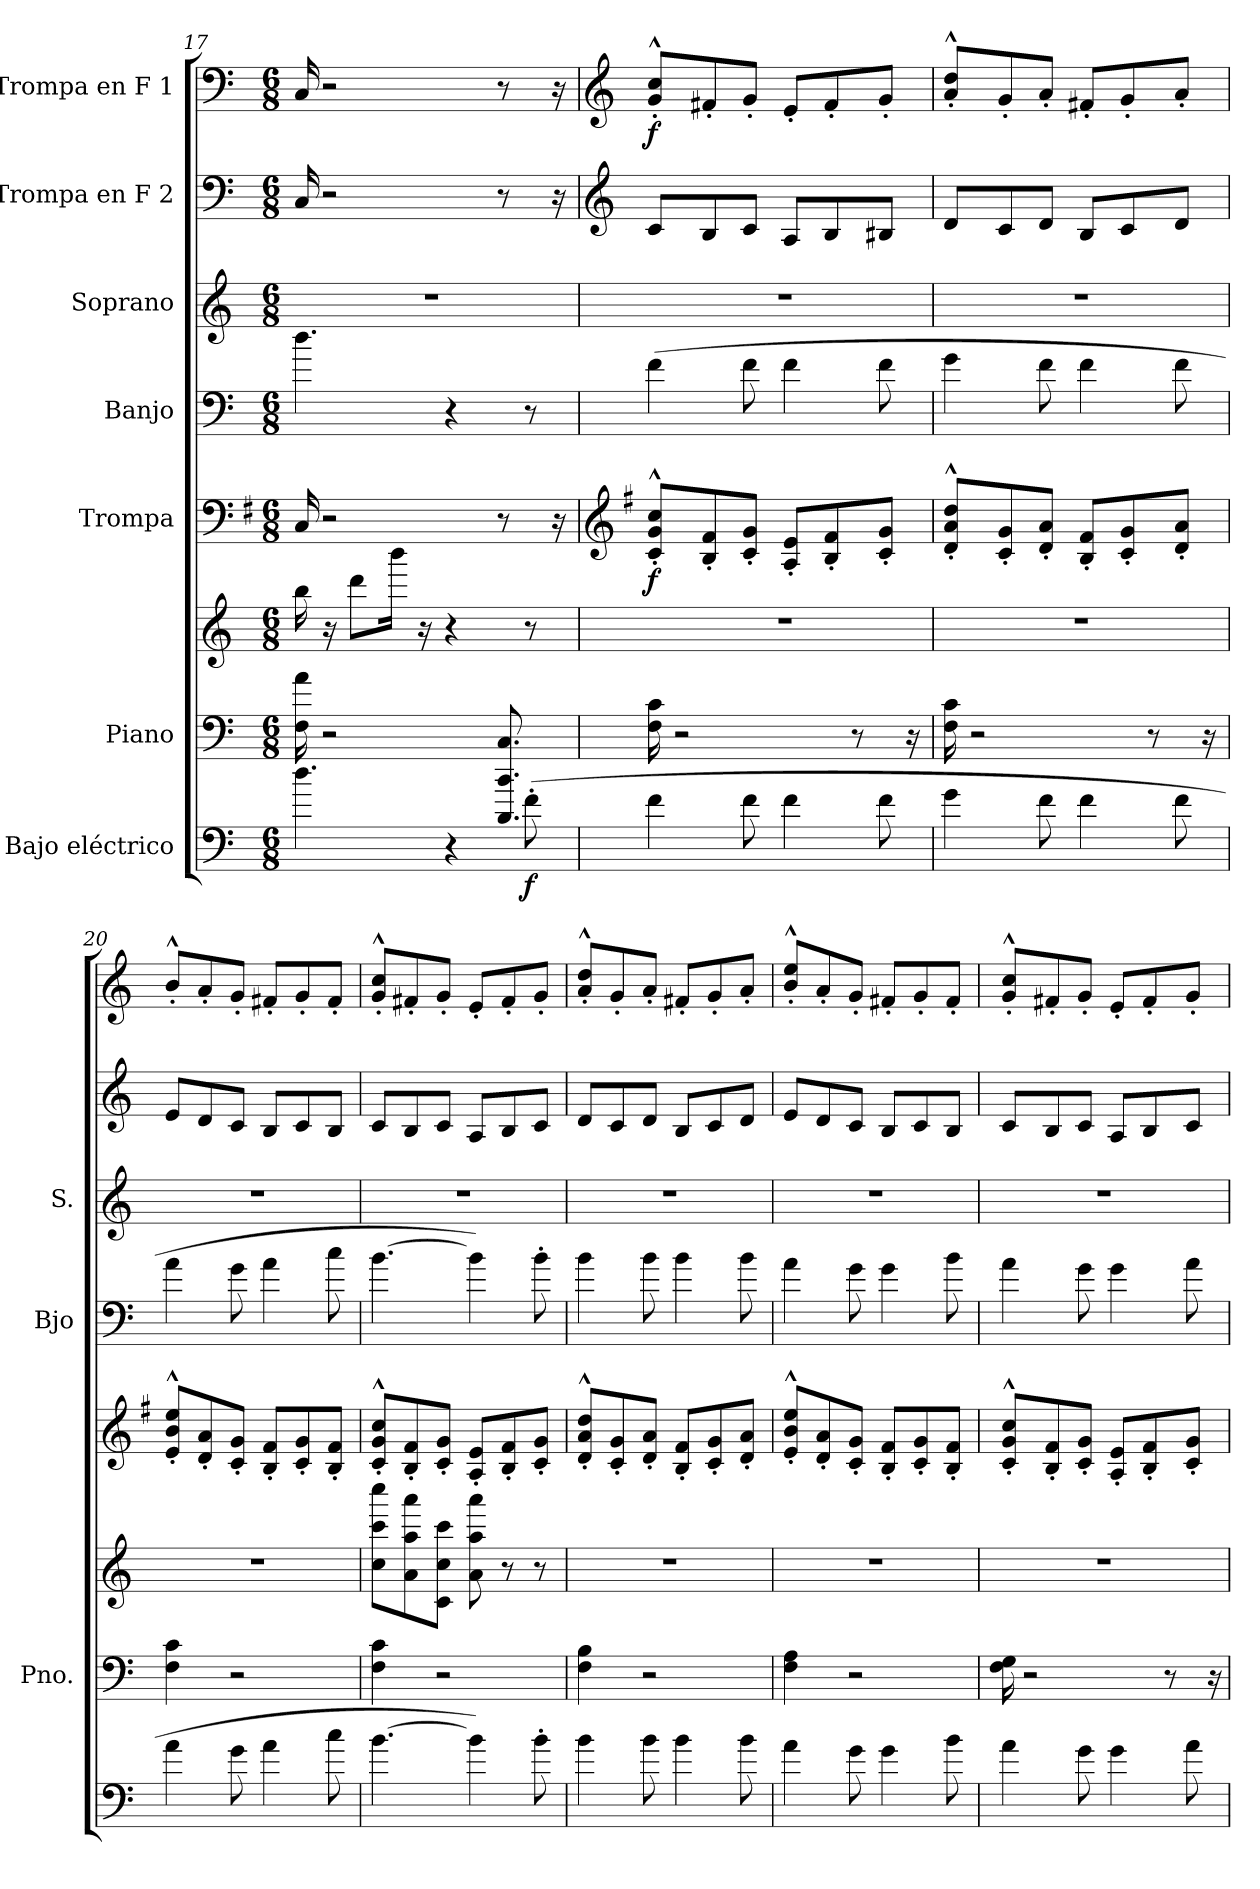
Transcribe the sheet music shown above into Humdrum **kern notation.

**kern	**dynam	**kern	**kern	**kern	**dynam	**kern	**kern	**kern	**kern	**dynam
*part7	*part7	*part6	*part6	*part5	*part5	*part4	*part3	*part2	*part1	*part1
*staff8	*staff8	*staff7	*staff6	*staff5	*staff5	*staff4	*staff3	*staff2	*staff1	*staff1
*I"Bajo eléctrico	*	*I"Piano	*	*I"Trompa	*	*I"Banjo	*I"Soprano	*I"Trompa en F 2	*I"Trompa en F 1	*
*	*	*I'Pno.	*	*	*	*I'Bjo	*I'S.	*	*	*
*clefF4	*	*clefF4	*clefG2	*clefF4	*	*clefF4	*clefG2	*clefF4	*clefF4	*
*ITrd7c12	*	*	*	*ITrd4c7	*	*ITrd7c12	*	*ITrd4c7	*ITrd4c7	*
*k[]	*	*k[]	*k[]	*k[]	*	*k[]	*k[]	*k[b-]	*k[b-]	*
*M6/8	*	*M6/8	*M6/8	*M6/8	*	*M6/8	*M6/8	*M6/8	*M6/8	*
=17	=17	=17	=17	=17	=17	=17	=17	=17	=17	=17
4.d\	.	16F\ 16a\	16bb\	16FF/	.	4.d\	2.r	16FF/	16FF/	.
.	.	2r	16r	2r	.	.	.	2r	2r	.
.	.	.	8ddd\L	.	.	.	.	.	.	.
.	.	.	16bbb\Jk	.	.	.	.	.	.	.
.	.	.	16r	.	.	.	.	.	.	.
4r	.	.	4r	.	.	4r	.	.	.	.
.	.	8.CCC/ 8.CC/ 8.C/	.	8r	.	.	.	8r	8r	.
!	!LO:DY:b	!	!	!	!	!	!	!	!	!
(>8F'\	f	.	8r	.	.	8r	.	.	.	.
.	.	.	.	16r	.	.	.	16r	16r	.
=18	=18	=18	=18	=18	=18	=18	=18	=18	=18	=18
*	*	*	*	*clefG2	*	*	*	*clefG2	*clefG2	*
*k[]	*	*k[]	*k[]	*k[]	*	*k[]	*k[]	*k[b-]	*k[b-]	*
!	!	!	!	!	!LO:DY:b	!	!	!	!	!LO:DY:b
4F\	.	16F\ 16c\	2.r	8F'^^/ 8c'^^/ 8f'^^/L	f	(>4F\	2.r	8F/L	8c'^^/ 8f'^^/L	f
.	.	2r	.	.	.	.	.	.	.	.
.	.	.	.	8E'/ 8B'/	.	.	.	8E/	8Bn'/	.
8F\	.	.	.	8F'/ 8c'/J	.	8F\	.	8F/J	8c'/J	.
4F\	.	.	.	8D'/ 8A'/L	.	4F\	.	8D/L	8A'/L	.
.	.	.	.	8E'/ 8B'/	.	.	.	8E/	8B'/	.
.	.	8r	.	.	.	.	.	.	.	.
8F\	.	.	.	8F'/ 8c'/J	.	8F\	.	8E#X/J	8c'/J	.
.	.	16r	.	.	.	.	.	.	.	.
=19	=19	=19	=19	=19	=19	=19	=19	=19	=19	=19
4G\	.	16F\ 16c\	2.r	8G'^^/ 8d'^^/ 8g'^^/L	.	4G\	2.r	8G/L	8d'^^/ 8g'^^/L	.
.	.	2r	.	.	.	.	.	.	.	.
.	.	.	.	8F'/ 8c'/	.	.	.	8F/	8c'/	.
8F\	.	.	.	8G'/ 8d'/J	.	8F\	.	8G/J	8d'/J	.
4F\	.	.	.	8E'/ 8B'/L	.	4F\	.	8E/L	8Bn'/L	.
.	.	.	.	8F'/ 8c'/	.	.	.	8F/	8c'/	.
.	.	8r	.	.	.	.	.	.	.	.
8F\	.	.	.	8G'/ 8d'/J	.	8F\	.	8G/J	8d'/J	.
.	.	16r	.	.	.	.	.	.	.	.
=20	=20	=20	=20	=20	=20	=20	=20	=20	=20	=20
4A\	.	4F\ 4c\	2.r	8A'^^/ 8e'^^/ 8a'^^/L	.	4A\	2.r	8A/L	8e'^^/L	.
.	.	.	.	8G'/ 8d'/	.	.	.	8G/	8d'/	.
8G\	.	2r	.	8F'/ 8c'/J	.	8G\	.	8F/J	8c'/J	.
4A\	.	.	.	8E'/ 8B'/L	.	4A\	.	8E/L	8Bn'/L	.
.	.	.	.	8F'/ 8c'/	.	.	.	8F/	8c'/	.
8c\	.	.	.	8E'/ 8B'/J	.	8c\	.	8E/J	8B'/J	.
=21	=21	=21	=21	=21	=21	=21	=21	=21	=21	=21
[4.B\	.	4F\ 4c\	8cc\ 8ccc\ 8cccc\L	8F'^^/ 8c'^^/ 8f'^^/L	.	[4.B\	2.r	8F/L	8c'^^/ 8f'^^/L	.
.	.	.	8a\ 8aa\ 8aaa\	8E'/ 8B'/	.	.	.	8E/	8Bn'/	.
.	.	2r	8c\ 8cc\ 8ccc\J	8F'/ 8c'/J	.	.	.	8F/J	8c'/J	.
4B\])	.	.	8a\ 8aa\ 8aaa\	8D'/ 8A'/L	.	4B\])	.	8D/L	8A'/L	.
.	.	.	8r	8E'/ 8B'/	.	.	.	8E/	8B'/	.
8B'\	.	.	8r	8F'/ 8c'/J	.	8B'\	.	8F/J	8c'/J	.
!!LO:LB:g=z
=22	=22	=22	=22	=22	=22	=22	=22	=22	=22	=22
4B\	.	4F\ 4B\	2.r	8G'^^/ 8d'^^/ 8g'^^/L	.	4B\	2.r	8G/L	8d'^^/ 8g'^^/L	.
.	.	.	.	8F'/ 8c'/	.	.	.	8F/	8c'/	.
8B\	.	2r	.	8G'/ 8d'/J	.	8B\	.	8G/J	8d'/J	.
4B\	.	.	.	8E'/ 8B'/L	.	4B\	.	8E/L	8Bn'/L	.
.	.	.	.	8F'/ 8c'/	.	.	.	8F/	8c'/	.
8B\	.	.	.	8G'/ 8d'/J	.	8B\	.	8G/J	8d'/J	.
=23	=23	=23	=23	=23	=23	=23	=23	=23	=23	=23
4A\	.	4F\ 4A\	2.r	8A'^^/ 8e'^^/ 8a'^^/L	.	4A\	2.r	8A/L	8e'^^/ 8a'^^/L	.
.	.	.	.	8G'/ 8d'/	.	.	.	8G/	8d'/	.
8G\	.	2r	.	8F'/ 8c'/J	.	8G\	.	8F/J	8c'/J	.
4G\	.	.	.	8E'/ 8B'/L	.	4G\	.	8E/L	8Bn'/L	.
.	.	.	.	8F'/ 8c'/	.	.	.	8F/	8c'/	.
8B\	.	.	.	8E'/ 8B'/J	.	8B\	.	8E/J	8B'/J	.
=24	=24	=24	=24	=24	=24	=24	=24	=24	=24	=24
4A\	.	16F\ 16G\	2.r	8F'^^/ 8c'^^/ 8f'^^/L	.	4A\	2.r	8F/L	8c'^^/ 8f'^^/L	.
.	.	2r	.	.	.	.	.	.	.	.
.	.	.	.	8E'/ 8B'/	.	.	.	8E/	8Bn'/	.
8G\	.	.	.	8F'/ 8c'/J	.	8G\	.	8F/J	8c'/J	.
4G\	.	.	.	8D'/ 8A'/L	.	4G\	.	8D/L	8A'/L	.
.	.	.	.	8E'/ 8B'/	.	.	.	8E/	8B'/	.
.	.	8r	.	.	.	.	.	.	.	.
8A\	.	.	.	8F'/ 8c'/J	.	8A\	.	8F/J	8c'/J	.
.	.	16r	.	.	.	.	.	.	.	.
=	=	=	=	=	=	=	=	=	=	=
*-	*-	*-	*-	*-	*-	*-	*-	*-	*-	*-
